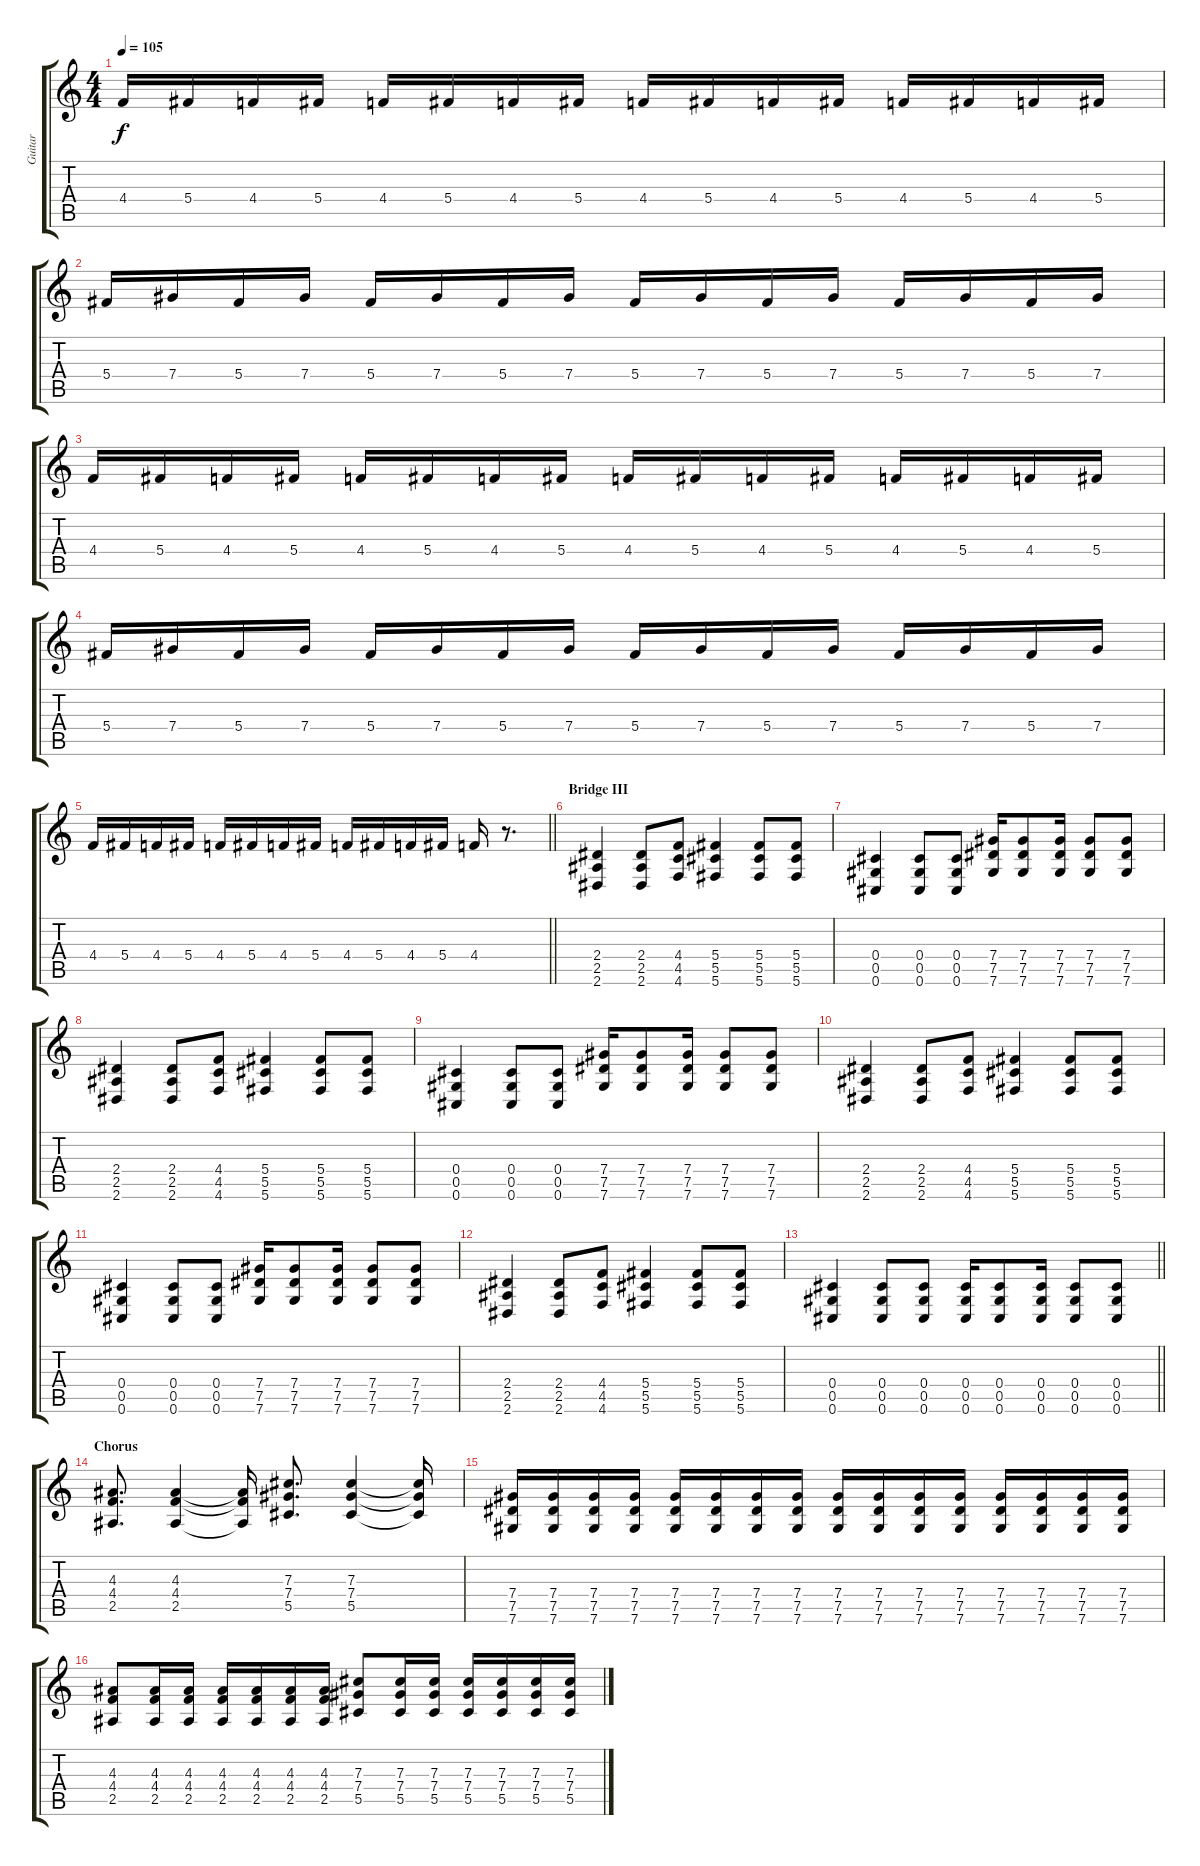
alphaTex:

\track ("Guitar" "Guitar") {instrument distortionguitar}
\staff {score tabs}
\tuning (Eb4 Bb3 Gb3 Db3 Ab2 Db2) {hide}
\ts (4 4)
\tempo 105
\clef g2
\ks c
4.4.16{dy f} 5.4.16 4.4.16 5.4.16 4.4.16 5.4.16 4.4.16 5.4.16 4.4.16 5.4.16 4.4.16 5.4.16 4.4.16 5.4.16 4.4.16 5.4.16 |
5.4.16 7.4.16 5.4.16 7.4.16 5.4.16 7.4.16 5.4.16 7.4.16 5.4.16 7.4.16 5.4.16 7.4.16 5.4.16 7.4.16 5.4.16 7.4.16 |
4.4.16 5.4.16 4.4.16 5.4.16 4.4.16 5.4.16 4.4.16 5.4.16 4.4.16 5.4.16 4.4.16 5.4.16 4.4.16 5.4.16 4.4.16 5.4.16 |
5.4.16 7.4.16 5.4.16 7.4.16 5.4.16 7.4.16 5.4.16 7.4.16 5.4.16 7.4.16 5.4.16 7.4.16 5.4.16 7.4.16 5.4.16 7.4.16 |
\barLineRight lightlight
4.4.16 5.4.16 4.4.16 5.4.16 4.4.16 5.4.16 4.4.16 5.4.16 4.4.16 5.4.16 4.4.16 5.4.16 4.4.16 r.8{d} |
\section ("" "Bridge III")
(2.4 2.5 2.6).4 (2.4 2.5 2.6).8 (4.4 4.5 4.6).8 (5.4 5.5 5.6).4 (5.4 5.5 5.6).8 (5.4 5.5 5.6).8 |
(0.4 0.5 0.6).4 (0.4 0.5 0.6).8 (0.4 0.5 0.6).8 (7.4 7.5 7.6).16 (7.4 7.5 7.6).8 (7.4 7.5 7.6).16 (7.4 7.5 7.6).8 (7.4 7.5 7.6).8 |
(2.4 2.5 2.6).4 (2.4 2.5 2.6).8 (4.4 4.5 4.6).8 (5.4 5.5 5.6).4 (5.4 5.5 5.6).8 (5.4 5.5 5.6).8 |
(0.4 0.5 0.6).4 (0.4 0.5 0.6).8 (0.4 0.5 0.6).8 (7.4 7.5 7.6).16 (7.4 7.5 7.6).8 (7.4 7.5 7.6).16 (7.4 7.5 7.6).8 (7.4 7.5 7.6).8 |
(2.4 2.5 2.6).4 (2.4 2.5 2.6).8 (4.4 4.5 4.6).8 (5.4 5.5 5.6).4 (5.4 5.5 5.6).8 (5.4 5.5 5.6).8 |
(0.4 0.5 0.6).4 (0.4 0.5 0.6).8 (0.4 0.5 0.6).8 (7.4 7.5 7.6).16 (7.4 7.5 7.6).8 (7.4 7.5 7.6).16 (7.4 7.5 7.6).8 (7.4 7.5 7.6).8 |
(2.4 2.5 2.6).4 (2.4 2.5 2.6).8 (4.4 4.5 4.6).8 (5.4 5.5 5.6).4 (5.4 5.5 5.6).8 (5.4 5.5 5.6).8 |
\barLineRight lightlight
(0.4 0.5 0.6).4 (0.4 0.5 0.6).8 (0.4 0.5 0.6).8 (0.4 0.5 0.6).16 (0.4 0.5 0.6).8 (0.4 0.5 0.6).16 (0.4 0.5 0.6).8 (0.4 0.5 0.6).8 |
\section ("" "Chorus")
(4.3 4.4 2.5).8{d} (4.3 4.4 2.5).4 (4.3{t} 4.4{t} 2.5{t}).16 (7.3 7.4 5.5).8{d} (7.3 7.4 5.5).4 (7.3{t} 7.4{t} 5.5{t}).16 |
(7.4 7.5 7.6).16 (7.4 7.5 7.6).16 (7.4 7.5 7.6).16 (7.4 7.5 7.6).16 (7.4 7.5 7.6).16 (7.4 7.5 7.6).16 (7.4 7.5 7.6).16 (7.4 7.5 7.6).16 (7.4 7.5 7.6).16 (7.4 7.5 7.6).16 (7.4 7.5 7.6).16 (7.4 7.5 7.6).16 (7.4 7.5 7.6).16 (7.4 7.5 7.6).16 (7.4 7.5 7.6).16 (7.4 7.5 7.6).16 |
(4.3 4.4 2.5).8 (4.3 4.4 2.5).16 (4.3 4.4 2.5).16 (4.3 4.4 2.5).16 (4.3 4.4 2.5).16 (4.3 4.4 2.5).16 (4.3 4.4 2.5).16 (7.3 7.4 5.5).8 (7.3 7.4 5.5).16 (7.3 7.4 5.5).16 (7.3 7.4 5.5).16 (7.3 7.4 5.5).16 (7.3 7.4 5.5).16 (7.3 7.4 5.5).16
